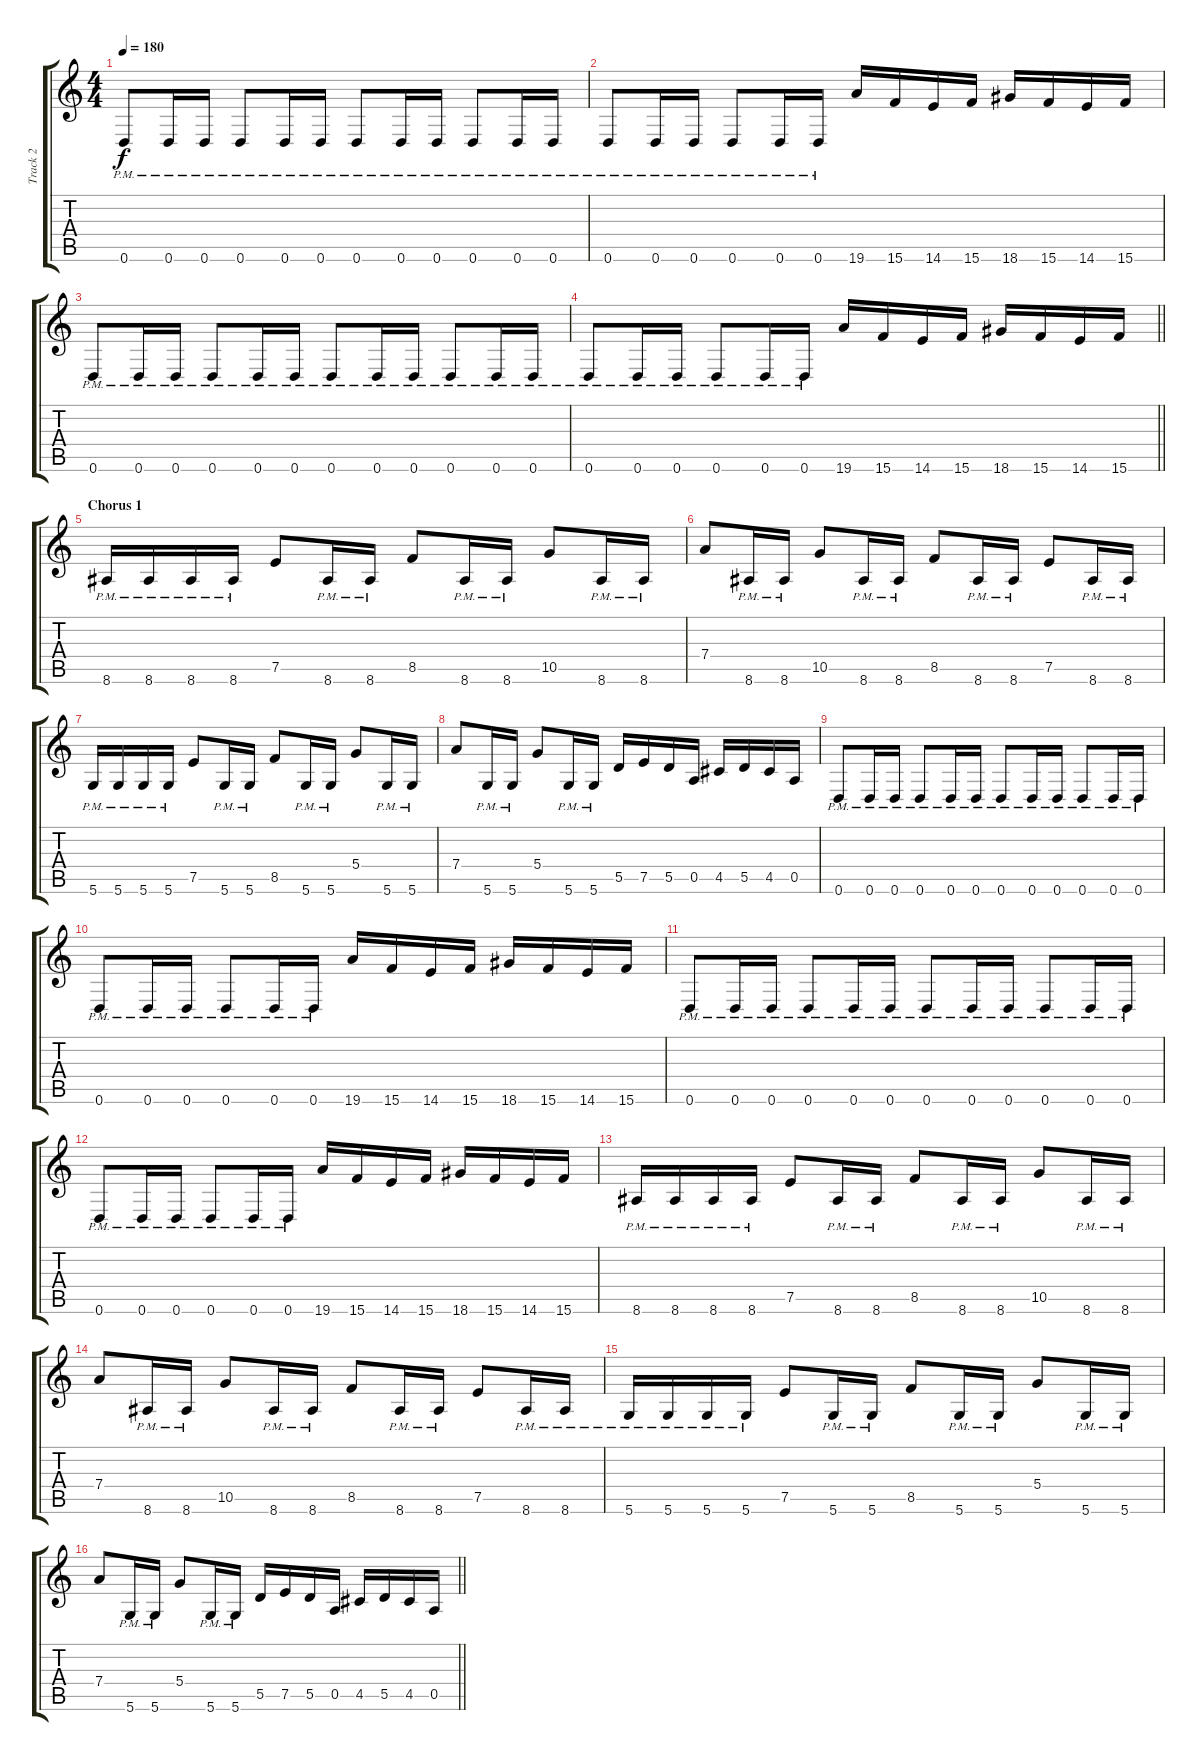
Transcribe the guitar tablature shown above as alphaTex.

\track ("Track 2" "Track 2") {instrument overdrivenguitar}
\staff {score tabs}
\tuning (E4 B3 G3 D3 A2 D2) {hide}
\ts (4 4)
\tempo 180
\clef g2
\ks c
0.6{pm}.8{dy f} 0.6{pm}.16 0.6{pm}.16 0.6{pm}.8 0.6{pm}.16 0.6{pm}.16 0.6{pm}.8 0.6{pm}.16 0.6{pm}.16 0.6{pm}.8 0.6{pm}.16 0.6{pm}.16 |
0.6{pm}.8 0.6{pm}.16 0.6{pm}.16 0.6{pm}.8 0.6{pm}.16 0.6{pm}.16 19.6.16 15.6.16 14.6.16 15.6.16 18.6.16 15.6.16 14.6.16 15.6.16 |
0.6{pm}.8 0.6{pm}.16 0.6{pm}.16 0.6{pm}.8 0.6{pm}.16 0.6{pm}.16 0.6{pm}.8 0.6{pm}.16 0.6{pm}.16 0.6{pm}.8 0.6{pm}.16 0.6{pm}.16 |
\barLineRight lightlight
0.6{pm}.8 0.6{pm}.16 0.6{pm}.16 0.6{pm}.8 0.6{pm}.16 0.6{pm}.16 19.6.16 15.6.16 14.6.16 15.6.16 18.6.16 15.6.16 14.6.16 15.6.16 |
\section ("" "Chorus 1")
8.6{pm}.16 8.6{pm}.16 8.6{pm}.16 8.6{pm}.16 7.5.8 8.6{pm}.16 8.6{pm}.16 8.5.8 8.6{pm}.16 8.6{pm}.16 10.5.8 8.6{pm}.16 8.6{pm}.16 |
7.4.8 8.6{pm}.16 8.6{pm}.16 10.5.8 8.6{pm}.16 8.6{pm}.16 8.5.8 8.6{pm}.16 8.6{pm}.16 7.5.8 8.6{pm}.16 8.6{pm}.16 |
5.6{pm}.16 5.6{pm}.16 5.6{pm}.16 5.6{pm}.16 7.5.8 5.6{pm}.16 5.6{pm}.16 8.5.8 5.6{pm}.16 5.6{pm}.16 5.4.8 5.6{pm}.16 5.6{pm}.16 |
7.4.8 5.6{pm}.16 5.6{pm}.16 5.4.8 5.6{pm}.16 5.6{pm}.16 5.5.16 7.5.16 5.5.16 0.5.16 4.5.16 5.5.16 4.5.16 0.5.16 |
0.6{pm}.8 0.6{pm}.16 0.6{pm}.16 0.6{pm}.8 0.6{pm}.16 0.6{pm}.16 0.6{pm}.8 0.6{pm}.16 0.6{pm}.16 0.6{pm}.8 0.6{pm}.16 0.6{pm}.16 |
0.6{pm}.8 0.6{pm}.16 0.6{pm}.16 0.6{pm}.8 0.6{pm}.16 0.6{pm}.16 19.6.16 15.6.16 14.6.16 15.6.16 18.6.16 15.6.16 14.6.16 15.6.16 |
0.6{pm}.8 0.6{pm}.16 0.6{pm}.16 0.6{pm}.8 0.6{pm}.16 0.6{pm}.16 0.6{pm}.8 0.6{pm}.16 0.6{pm}.16 0.6{pm}.8 0.6{pm}.16 0.6{pm}.16 |
0.6{pm}.8 0.6{pm}.16 0.6{pm}.16 0.6{pm}.8 0.6{pm}.16 0.6{pm}.16 19.6.16 15.6.16 14.6.16 15.6.16 18.6.16 15.6.16 14.6.16 15.6.16 |
8.6{pm}.16 8.6{pm}.16 8.6{pm}.16 8.6{pm}.16 7.5.8 8.6{pm}.16 8.6{pm}.16 8.5.8 8.6{pm}.16 8.6{pm}.16 10.5.8 8.6{pm}.16 8.6{pm}.16 |
7.4.8 8.6{pm}.16 8.6{pm}.16 10.5.8 8.6{pm}.16 8.6{pm}.16 8.5.8 8.6{pm}.16 8.6{pm}.16 7.5.8 8.6{pm}.16 8.6{pm}.16 |
5.6{pm}.16 5.6{pm}.16 5.6{pm}.16 5.6{pm}.16 7.5.8 5.6{pm}.16 5.6{pm}.16 8.5.8 5.6{pm}.16 5.6{pm}.16 5.4.8 5.6{pm}.16 5.6{pm}.16 |
\barLineRight lightlight
7.4.8 5.6{pm}.16 5.6{pm}.16 5.4.8 5.6{pm}.16 5.6{pm}.16 5.5.16 7.5.16 5.5.16 0.5.16 4.5.16 5.5.16 4.5.16 0.5.16
